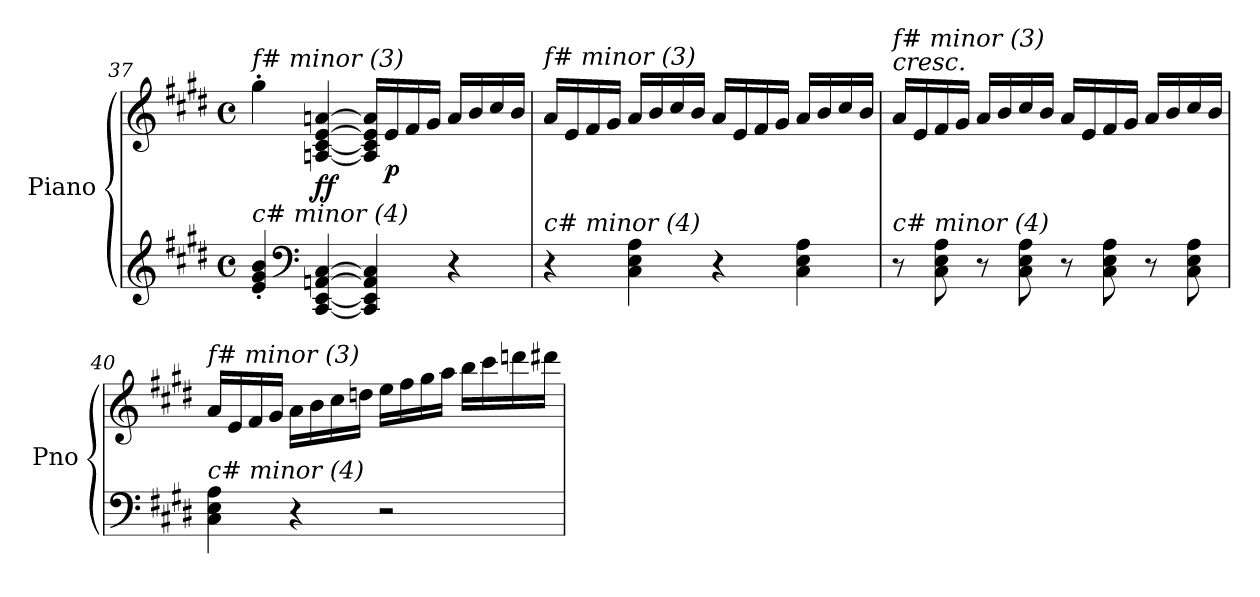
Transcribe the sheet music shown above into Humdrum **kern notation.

**kern	**kern	**dynam
*part1	*part1	*part1
*staff2	*staff1	*staff1/2
*I"Piano	*	*
*I'Pno	*	*
*clefG2	*clefG2	*
*k[f#c#g#d#]	*k[f#c#g#d#]	*
*M4/4	*M4/4	*
*met(c)	*met(c)	*
=37	=37	=37
!	!LO:TX:i:t=f# minor (3)	!
!LO:TX:i:t=c# minor (4)	!	!
4e/' 4g#/' 4b/'	4gg#'\	.
*clefF4	*	*
!	!	!LO:DY:b
[4CC#/ [4EE/ [4AAn/ [4C#/	[4An/ [4c#/ [4e/ [4an/	ff
4CC#/] 4EE/] 4AA/] 4C#/]	16A/] 16c#/] 16e/] 16a/]LL	.
!	!	!LO:DY:b
.	16e/	p
.	16f#/	.
.	16g#/JJ	.
4r	16a/LL	.
.	16b/	.
.	16cc#/	.
.	16b/JJ	.
!!LO:LB:g=z
=38	=38	=38
!	!LO:TX:i:t=f# minor (3)	!
!LO:TX:i:t=c# minor (4)	!	!
4r	16a/LL	.
.	16e/	.
.	16f#/	.
.	16g#/JJ	.
4C#\ 4E\ 4A\	16a/LL	.
.	16b/	.
.	16cc#/	.
.	16b/JJ	.
4r	16a/LL	.
.	16e/	.
.	16f#/	.
.	16g#/JJ	.
4C#\ 4E\ 4A\	16a/LL	.
.	16b/	.
.	16cc#/	.
.	16b/JJ	.
=39	=39	=39
!	!LO:TX:a:i:t=cresc.	!
!	!LO:TX:i:t=f# minor (3)	!
!LO:TX:i:t=c# minor (4)	!	!
8r	16a/LL	.
.	16e/	.
8C#\ 8E\ 8A\	16f#/	.
.	16g#/JJ	.
8r	16a/LL	.
.	16b/	.
8C#\ 8E\ 8A\	16cc#/	.
.	16b/JJ	.
8r	16a/LL	.
.	16e/	.
8C#\ 8E\ 8A\	16f#/	.
.	16g#/JJ	.
8r	16a/LL	.
.	16b/	.
8C#\ 8E\ 8A\	16cc#/	.
.	16b/JJ	.
=40	=40	=40
!	!LO:TX:i:t=f# minor (3)	!
!LO:TX:i:t=c# minor (4)	!	!
4C#\ 4E\ 4A\	16a/LL	.
.	16e/	.
.	16f#/	.
.	16g#/JJ	.
4r	16a\LL	.
.	16b\	.
.	16cc#\	.
.	16ddn\JJ	.
2r	16ee\LL	.
.	16ff#\	.
.	16gg#\	.
.	16aa\JJ	.
.	16bb\LL	.
.	16ccc#\	.
.	16dddn\	.
.	16ddd#X\JJ	.
=	=	=
*-	*-	*-
